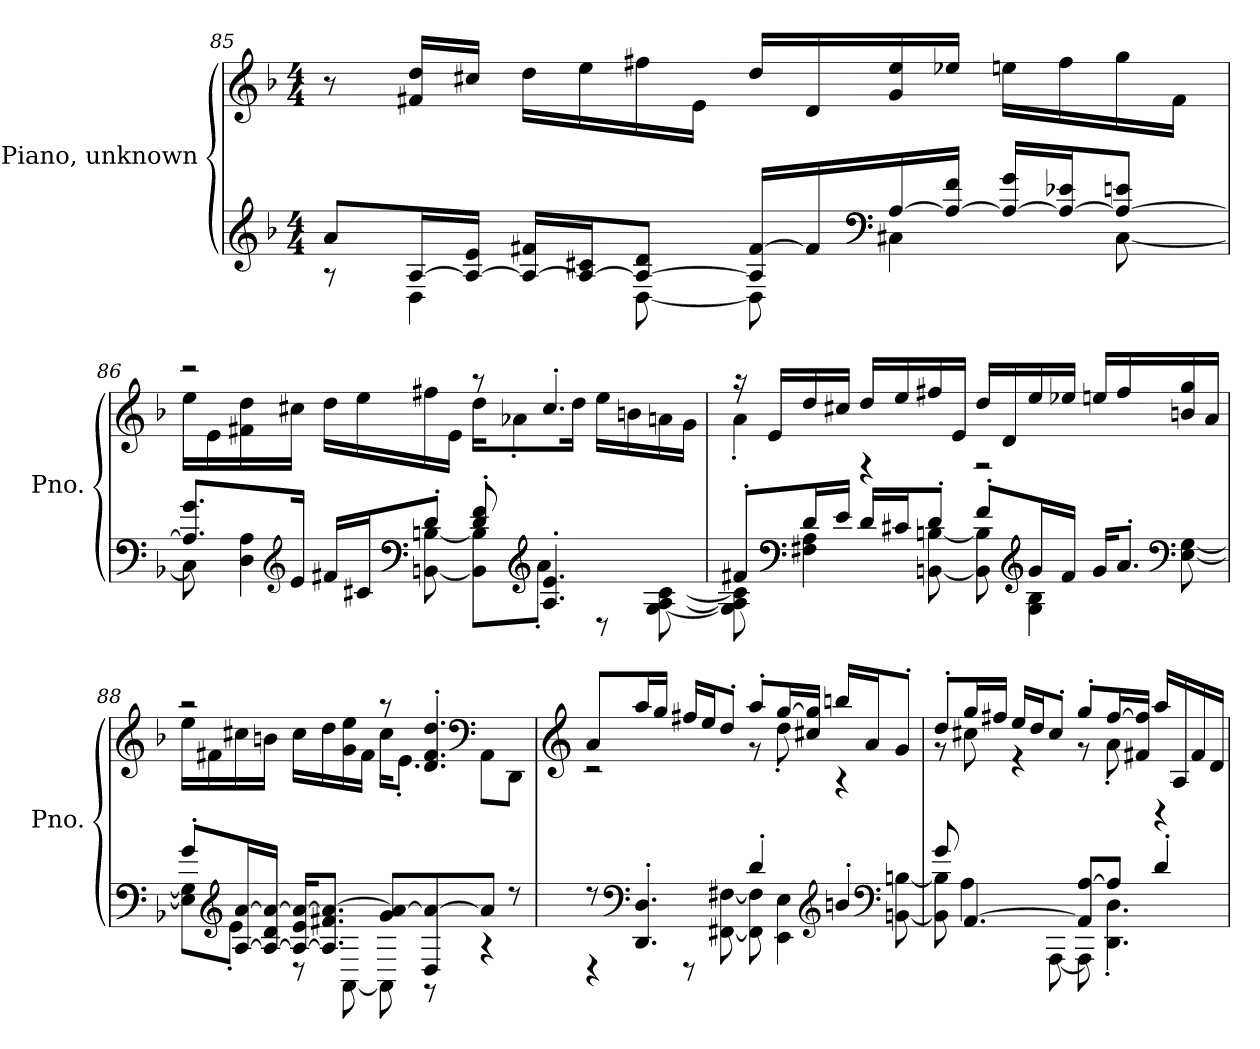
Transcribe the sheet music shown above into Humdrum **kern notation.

**kern	**kern
*part1	*part1
*staff2	*staff1
*I"Piano, unknown	*
*I'Pno.	*
!!LO:LB:g=z
*clefG2	*clefG2
*k[b-]	*k[b-]
*M4/4	*M4/4
=85	=85
*^	*
8a/L	8r	8r
[16A/L	4D\	16f#X/ 16dd/LL
16A/_ 16e/JJ	.	16cc#X/JJ
16A/_ 16f#X/LL	.	16dd\LL
16A/_ 16c#X/J	.	16ee\
8A/_ 8d/J	[8D\	16ff#X\
.	.	16e\JJ
16A/] [16f#/LL	8D\]	16dd/LL
16f#/]	.	16d/
*clefF4	*	*
[16A/	4C#X\	16g/ 16ee/
16A/_ 16f#/JJ	.	16ee-X/JJ
16A/_ 16g/LL	.	16een\LL
16A/_ 16e-X/J	.	16ff#\
8A/_ 8en/J	[8C#\	16gg\
.	.	16f#\JJ
!!LO:LB:g=z
=86	=86	=86
*	*	*^
8.A/] 8.g/L	8C#\]	2r	16ee\LL
.	.	.	16e\
.	4D\ 4A\	.	16f#X\ 16dd\
*clefG2	*	*	*
16e/Jk	.	.	16cc#X\JJ
16f#X/LL	.	.	16dd\LL
16c#X/J	.	.	16ee\
*clefF4	*	*	*
8d'/J	[8BBn\ [8Bn\	.	16ff#X\
.	.	.	16e\JJ
8d/' 8f#/'	8BB\] 8B\]L	8r	16dd\KL
.	.	.	8a-X'\
*clefG2	*	*	*
4.A/' 4.e/'	8a'\J	4.cc#'/	.
.	.	.	16dd\Jk
.	8r	.	16ee\LL
.	.	.	16bn\
.	[8G\ [8A\ [8c#\	.	16an\
.	.	.	16g\JJ
!!LO:PB:g=z	!!
=87	=87	=87	=87
8f#X'/L	8G\] 8A\] 8c#\]	16r	4a'\
.	.	16e/LL	.
*clefF4	*	*	*
16d/L	4F#X\ 4A\	16dd/	.
16e/JJ	.	16cc#X/JJ	.
16d/LL	.	16dd/LL	4r
16c#X/J	.	16ee/	.
8d'/J	[8BBn\ [8Bn\	16ff#X/	.
.	.	16e/JJ	.
8f#'/L	8BB\] 8B\]	16dd/LL	2r
.	.	16d/	.
*clefG2	*	*	*
16g/L	4G\ 4B\	16ee/	.
16f#/JJ	.	16ee-X/JJ	.
16g/KL	.	16een/LL	.
8.a'/J	.	16ff#/	.
*clefF4	*	*	*
.	[8E\ [8G\	16bn/ 16gg/	.
.	.	16a/JJ	.
!!LO:LB:g=z	!!
=88	=88	=88	=88
8g'/L	8E\] 8G\]L	2r	16ee\LL
.	.	.	16f#X\
*clefG2	*	*	*
[16A/ [16a/L	8e'\J	.	16cc#X\
16A/_ 16d/ 16a/_JJ	.	.	16bn\JJ
16A/_ 16e/ 16a/_KL	8r	.	16cc#\LL
8.A/] 8.f#X/ 8.a/_J	.	.	16dd\
.	[8AA\	.	16g\ 16ee\
.	.	.	16f#\JJ
8g/ 8a/_L	8AA\]	8r	16cc#\KL
.	.	.	8.e'\J
8D/ 8a/_	8r	4.d/' 4.f#/' 4.dd/'	.
*	*	*clefF4	*
8a/J]	4r	.	8AA\L
8r	.	.	8DD\J
=89	=89	=89	=89
*	*	*clefG2	*
8r	4r	8a/L	2r
*clefF4	*	*	*
4.DD/' 4.D/'	.	16aa/L	.
.	.	16gg/JJ	.
.	8r	16ff#X/LL	.
.	.	16ee/J	.
.	[8FF#X\ [8F#X\	8dd'/J	.
4d'/	8FF#\] 8F#\]	8aa'/L	8r
.	4EE\ 4E\	[16gg/L	8dd'\
.	.	16cc#X/ 16gg/]JJ	.
*clefG2	*	*	*
4bn'/	.	16bbn/LL	4r
.	.	16a/J	.
*clefF4	*	*	*
.	[8BBn\ [8Bn\	8g'/J	.
!!LO:LB:g=z	!!
=90	=90	=90	=90
8g/	8BB\] 8B\]	8dd'/L	8r
[4.AA/	4A\	16gg/L	8cc#X\
.	.	16ff#X/JJ	.
.	.	16ee/LL	4r
.	.	16dd/J	.
.	[8AAA\	8cc#'/J	.
8AA/] [8A/L	8AAA\]	8gg'/L	8r
8A/J]	4.DD\' 4.D\'	[16ff#/L	8a'\
.	.	16f#X/ 16ff#/]JJ	.
4d'/	.	16aa/LL	4r
.	.	16A/	.
.	.	16f#/	.
.	.	16d/JJ	.
*v	*v	*	*
*	*v	*v
=	=
*-	*-
